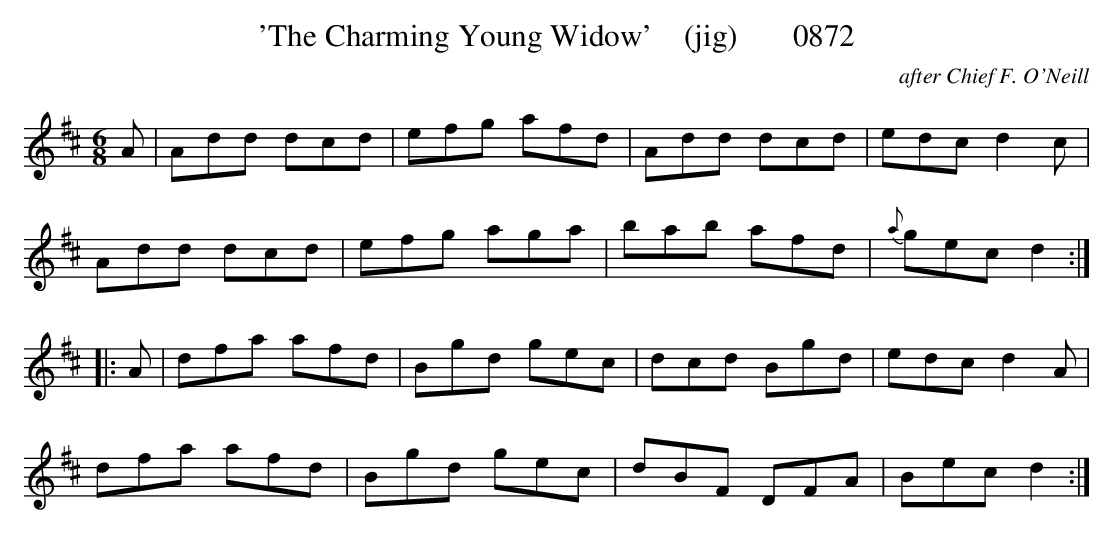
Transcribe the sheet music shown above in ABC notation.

X:1
T:'The Charming Young Widow'    (jig)       0872
C:after Chief F. O'Neill
BRENNAN June 2003 (HTTP://WWW.SOSYOURMOM.COM)
M:6/8
L:1/8
K:D
A|Add dcd|efg afd|Add dcd|edc d2c|
Add dcd|efg aga|bab afd|{a}gec d2:|
|:A|dfa afd|Bgd gec|dcd Bgd|edc d2A|
dfa afd|Bgd gec|dBF DFA|Bec d2:|
